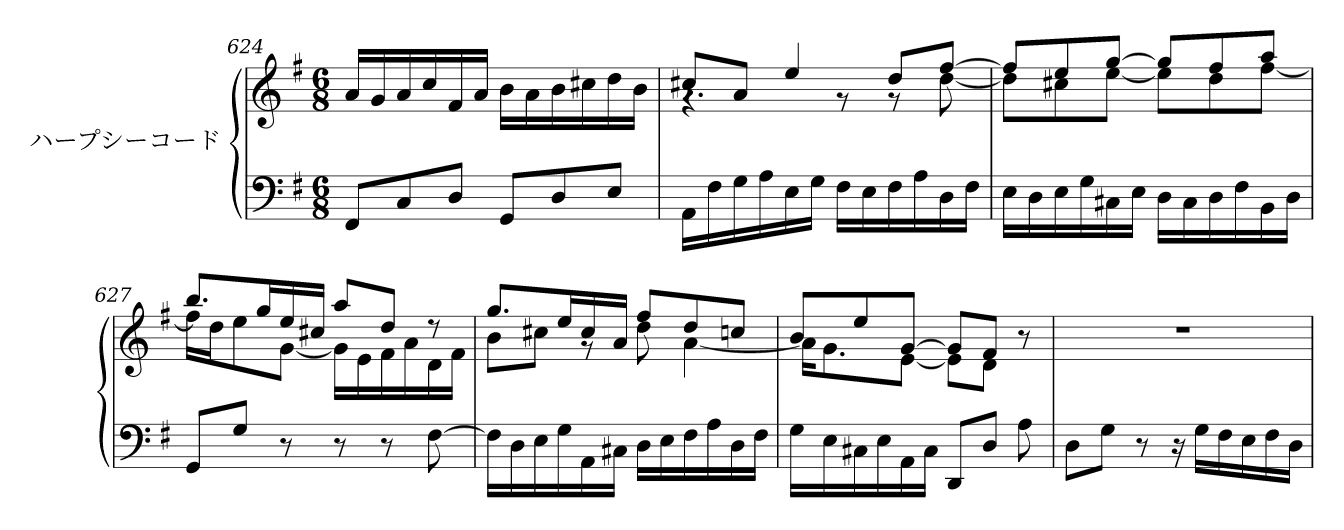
**kern	**kern
*part1	*part1
*staff2	*staff1
*I"ハープシーコード	*
!!LO:LB:g=z
*clefF4	*clefG2
*k[f#]	*k[f#]
*M6/8	*M6/8
=624	=624
8FF#/L	16a/LL
.	16g/
8C/	16a/
.	16cc/
8D/J	16f#/
.	16a/JJ
8GG/L	16b\LL
.	16a\
8D/	16b\
.	16cc#X\
8E/J	16dd\
.	16b\JJ
=625	=625
*	*^
16AA\LL	8cc#X/L	4.rg
16F#\	.	.
16G\	8a/J	.
16A\	.	.
16E\	4ee/	.
16G\JJ	.	.
16F#\LL	.	8rg
16E\	.	.
16F#\	8dd/L	8rg
16A\	.	.
16D\	[8ff#/J	[8dd\
16F#\JJ	.	.
=626	=626	=626
16E\LL	8ff#/L]	8dd\L]
16D\	.	.
16E\	8ee/	8cc#X\
16G\	.	.
16C#X\	[8gg/J	[8ee\J
16E\JJ	.	.
16D\LL	8gg/L]	8ee\L]
16C#\	.	.
16D\	8ff#/	8dd\
16F#\	.	.
16BB\	8aa/J	[8ff#\J
16D\JJ	.	.
!!LO:LB:g=z	!!
=627	=627	=627
8GG/L	8.bb/L	16ff#\LL]
.	.	16dd\J
8G/J	.	8ee\
.	16gg/L	.
8r	16ee/	[8g\J
.	16cc#X/JJ	.
8r	8aa/L	16g\LL]
.	.	16e\
8r	8dd/J	16f#\
.	.	16a\
[8F#\	8rdd	16d\
.	.	16f#\JJ
=628	=628	=628
16F#\LL]	8.gg/L	8b\L
16D\	.	.
16E\	.	8cc#X\J
16G\	16ee/L	.
16AA\	16cc#/	8rg
16C#X\JJ	16a/JJ	.
16D\LL	8ff#/L	8dd\
16E\	.	.
16F#\	8dd/	[4a\
16A\	.	.
16D\	8ccn/J	.
16F#\JJ	.	.
=629	=629	=629
16G\LL	8b/L	16a\KL]
16E\	.	8.g\
16C#X\	8ee/	.
16E\	.	.
16AA\	[8g/J	[8e\J
16C#\JJ	.	.
8DD/L	8g/L]	8e\L]
8D/J	8f#/J	8d\J
8A\	8r	8ryy
*	*v	*v
=630	=630
8D\L	2.r
8G\J	.
8r	.
16r	.
16G\LL	.
16F#\	.
16E\	.
16F#\	.
16D\JJ	.
=	=
*-	*-
